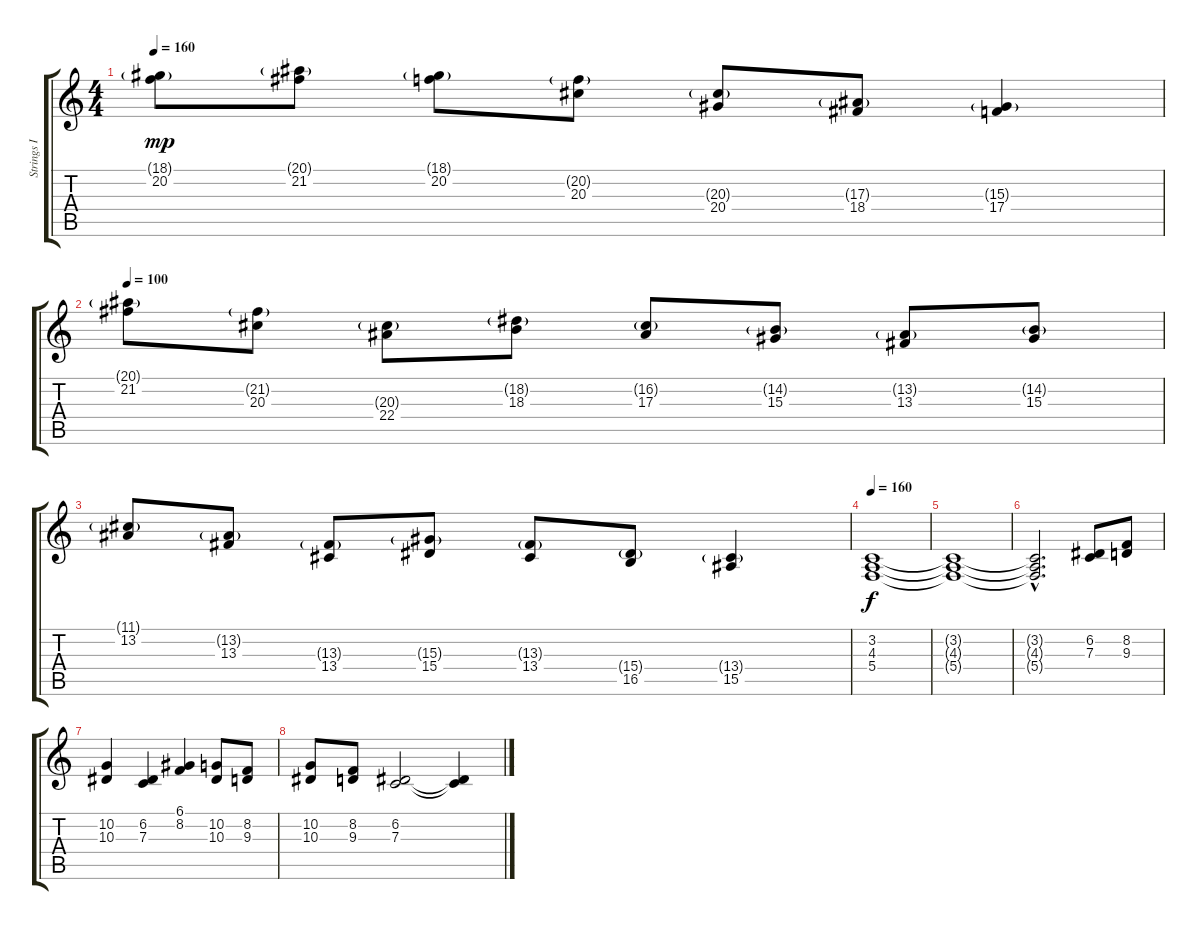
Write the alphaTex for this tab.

\track ("Strings I" "Strings I") {instrument stringensemble1}
\staff {score tabs}
\tuning (D4 A3 F3 C3 G2 D2) {hide}
\ts (4 4)
\tempo 160
\clef g2
\ks c
(18.1{g} 20.2).8{dy mp} (20.1{g} 21.2).8 (18.1{g} 20.2).8 (20.2{g} 20.3).8 (20.3{g} 20.4).8 (17.3{g} 18.4).8 (15.3{g} 17.4).4 |
\tempo 100
(20.1{g} 21.2).8 (21.2{g} 20.3).8 (20.3{g} 22.4).8 (18.2{g} 18.3).8 (16.2{g} 17.3).8 (14.2{g} 15.3).8 (13.2{g} 13.3).8 (14.2{g} 15.3).8 |
(11.1{g} 13.2).8 (13.2{g} 13.3).8 (13.3{g} 13.4).8 (15.3{g} 15.4).8 (13.3{g} 13.4).8 (15.4{g} 16.5).8 (13.4{g} 15.5).4 |
\tempo 160
(3.2 4.3 5.4).1{dy f} |
(3.2{t} 4.3{t} 5.4{t}).1 |
(3.2{hac t} 4.3{hac t} 5.4{hac t}).2{d} (6.2 7.3).8{volume 13} (8.2 9.3).8 |
(10.2 10.3).4 (6.2 7.3).4 (6.1 8.2).4 (10.2 10.3).8 (8.2 9.3).8 |
(10.2 10.3).8 (8.2 9.3).8 (6.2 7.3).2 (6.2{t} 7.3{t}).4{volume 0}
